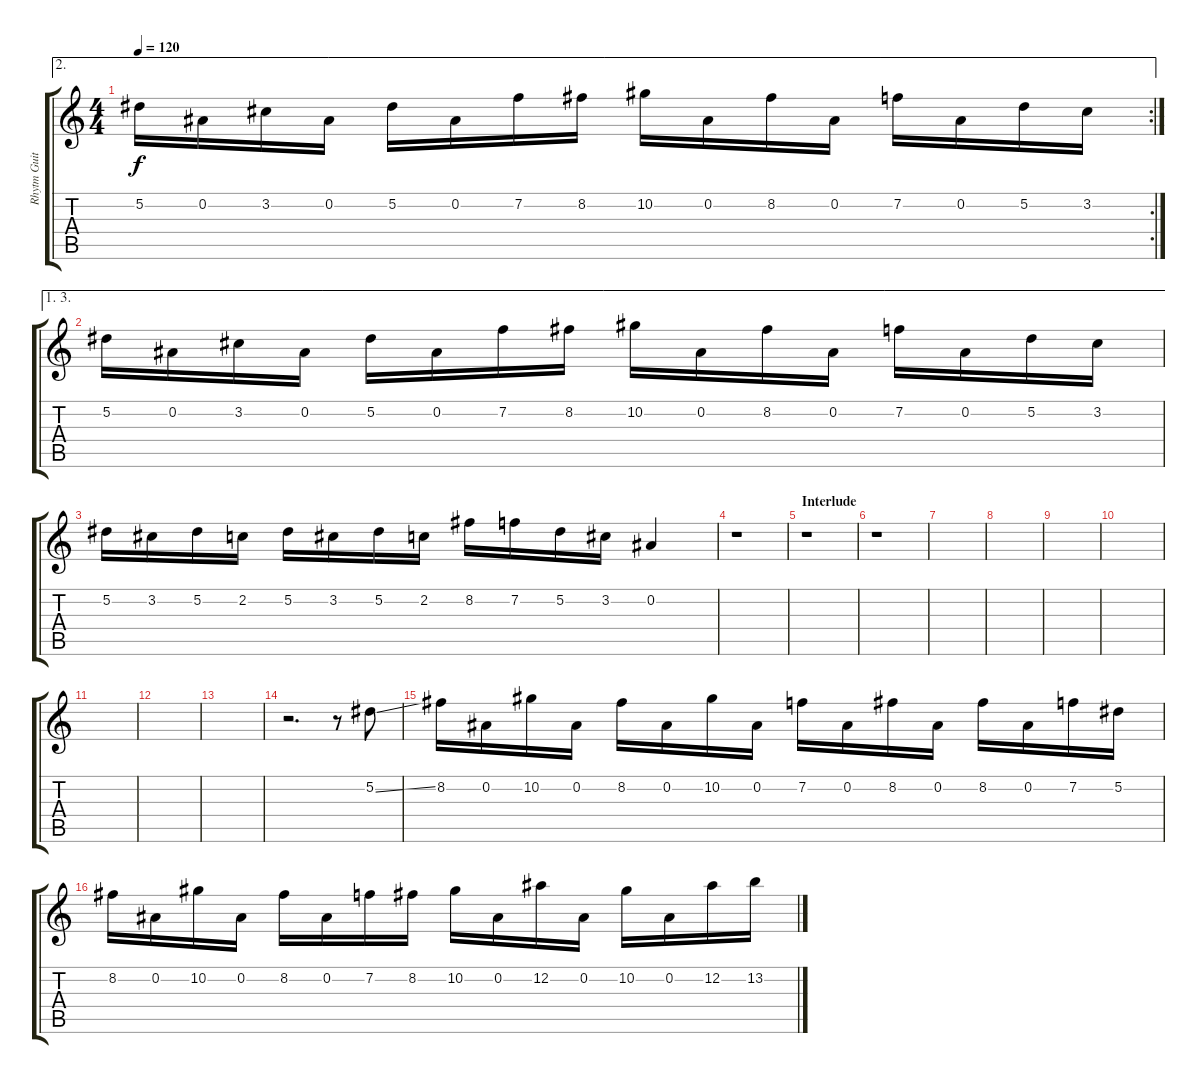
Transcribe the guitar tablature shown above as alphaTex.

\track ("Rhytm Guitar" "Rhytm Guit") {instrument distortionguitar}
\staff {score tabs}
\tuning (Eb4 Bb3 Gb3 Db3 Ab2 Eb2) {hide}
\ae 2
\rc 2
\ts (4 4)
\tempo 120
\clef g2
\ks c
5.2.16{dy f} 0.2.16 3.2.16 0.2.16 5.2.16 0.2.16 7.2.16 8.2.16 10.2.16 0.2.16 8.2.16 0.2.16 7.2.16 0.2.16 5.2.16 3.2.16 |
\ae (1 3)
5.2.16 0.2.16 3.2.16 0.2.16 5.2.16 0.2.16 7.2.16 8.2.16 10.2.16 0.2.16 8.2.16 0.2.16 7.2.16 0.2.16 5.2.16 3.2.16 |
5.2.16 3.2.16 5.2.16 2.2.16 5.2.16 3.2.16 5.2.16 2.2.16 8.2.16 7.2.16 5.2.16 3.2.16 0.2.4 |
r.1 |
\section ("" "Interlude")
r.1 |
r.1 |
|
|
|
|
|
|
|
r.2{d} r.8 5.2{ss}.8 |
8.2.16 0.2.16 10.2.16 0.2.16 8.2.16 0.2.16 10.2.16 0.2.16 7.2.16 0.2.16 8.2.16 0.2.16 8.2.16 0.2.16 7.2.16 5.2.16 |
8.2.16 0.2.16 10.2.16 0.2.16 8.2.16 0.2.16 7.2.16 8.2.16 10.2.16 0.2.16 12.2.16 0.2.16 10.2.16 0.2.16 12.2.16 13.2.16
